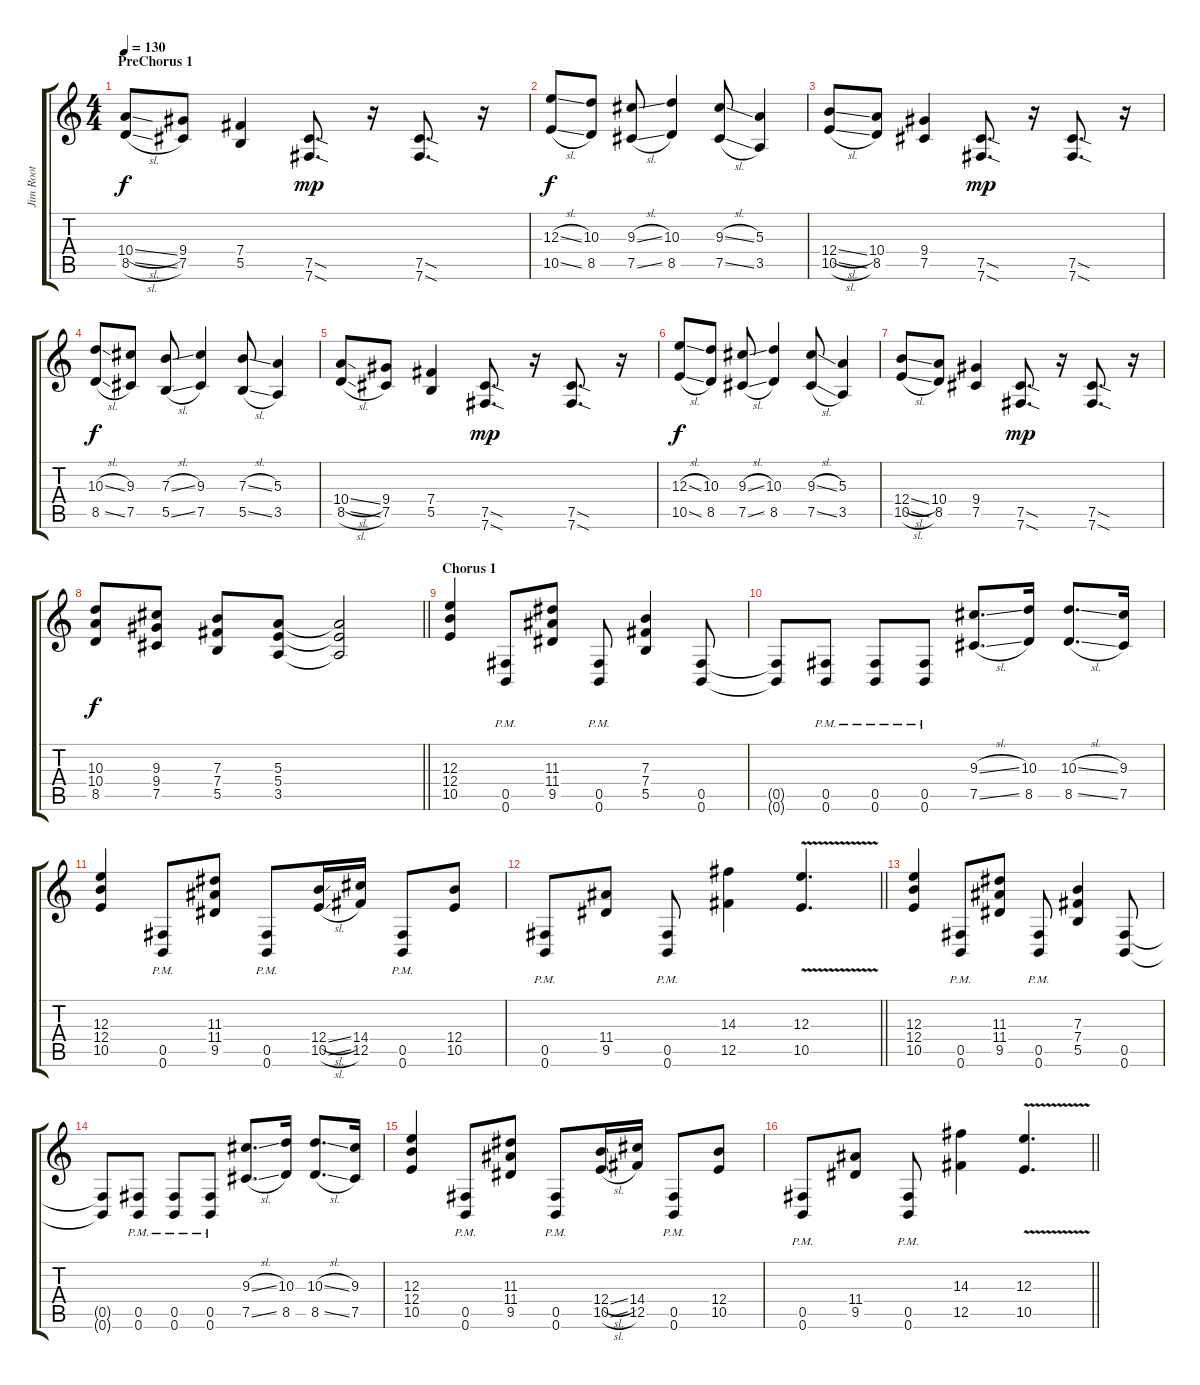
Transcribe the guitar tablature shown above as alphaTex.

\track ("Jim Root" "Jim Root") {instrument distortionguitar}
\staff {score tabs}
\tuning (Db4 Ab3 E3 B2 Gb2 B1) {hide}
\ts (4 4)
\section ("" "PreChorus 1")
\tempo 130
\clef g2
\ks c
(10.4{sl} 8.5{sl}).8{dy f instrument distortionguitar} (9.4 7.5).8 (7.4 5.5).4 (7.5{sod} 7.6{sod}).8{d dy mp} r.16 (7.5{sod} 7.6{sod}).8{d} r.16 |
(12.3{sl} 10.5{sl}).8{dy f} (10.3 8.5).8 (9.3{sl} 7.5{sl}).8 (10.3 8.5).4 (9.3{sl} 7.5{sl}).8 (5.3 3.5).4 |
(12.4{sl} 10.5{sl}).8 (10.4 8.5).8 (9.4 7.5).4 (7.5{sod} 7.6{sod}).8{d dy mp} r.16 (7.5{sod} 7.6{sod}).8{d} r.16 |
(10.3{sl} 8.5{sl}).8{dy f} (9.3 7.5).8 (7.3{sl} 5.5{sl}).8 (9.3 7.5).4 (7.3{sl} 5.5{sl}).8 (5.3 3.5).4 |
(10.4{sl} 8.5{sl}).8 (9.4 7.5).8 (7.4 5.5).4 (7.5{sod} 7.6{sod}).8{d dy mp} r.16 (7.5{sod} 7.6{sod}).8{d} r.16 |
(12.3{sl} 10.5{sl}).8{dy f} (10.3 8.5).8 (9.3{sl} 7.5{sl}).8 (10.3 8.5).4 (9.3{sl} 7.5{sl}).8 (5.3 3.5).4 |
(12.4{sl} 10.5{sl}).8 (10.4 8.5).8 (9.4 7.5).4 (7.5{sod} 7.6{sod}).8{d dy mp} r.16 (7.5{sod} 7.6{sod}).8{d} r.16 |
\barLineRight lightlight
(10.3 10.4 8.5).8{dy f} (9.3 9.4 7.5).8 (7.3 7.4 5.5).8 (5.3 5.4 3.5).8 (5.3{t} 5.4{t} 3.5{t}).2 |
\section ("" "Chorus 1")
(12.3 12.4 10.5).4 (0.5{pm} 0.6{pm}).8 (11.3 11.4 9.5).8 (0.5{pm} 0.6{pm}).8 (7.3 7.4 5.5).4 (0.5 0.6).8 |
(0.5{t} 0.6{t}).8 (0.5{pm} 0.6{pm}).8 (0.5{pm} 0.6{pm}).8 (0.5{pm} 0.6{pm}).8 (9.3{sl} 7.5{sl}).8{d} (10.3 8.5).16 (10.3{sl} 8.5{sl}).8{d} (9.3 7.5).16 |
(12.3 12.4 10.5).4 (0.5{pm} 0.6{pm}).8 (11.3 11.4 9.5).8 (0.5{pm} 0.6{pm}).8 (12.4{sl} 10.5{sl}).16 (14.4 12.5).16 (0.5{pm} 0.6{pm}).8 (12.4 10.5).8 |
\barLineRight lightlight
(0.5{pm} 0.6{pm}).8 (11.4 9.5).8 (0.5{pm} 0.6{pm}).8 (14.3 12.5).4 (12.3{v} 10.5{v}).4{d} |
(12.3 12.4 10.5).4 (0.5{pm} 0.6{pm}).8 (11.3 11.4 9.5).8 (0.5{pm} 0.6{pm}).8 (7.3 7.4 5.5).4 (0.5 0.6).8 |
(0.5{t} 0.6{t}).8 (0.5{pm} 0.6{pm}).8 (0.5{pm} 0.6{pm}).8 (0.5{pm} 0.6{pm}).8 (9.3{sl} 7.5{sl}).8{d} (10.3 8.5).16 (10.3{sl} 8.5{sl}).8{d} (9.3 7.5).16 |
(12.3 12.4 10.5).4 (0.5{pm} 0.6{pm}).8 (11.3 11.4 9.5).8 (0.5{pm} 0.6{pm}).8 (12.4{sl} 10.5{sl}).16 (14.4 12.5).16 (0.5{pm} 0.6{pm}).8 (12.4 10.5).8 |
\barLineRight lightlight
(0.5{pm} 0.6{pm}).8 (11.4 9.5).8 (0.5{pm} 0.6{pm}).8 (14.3 12.5).4 (12.3{v} 10.5{v}).4{d}
